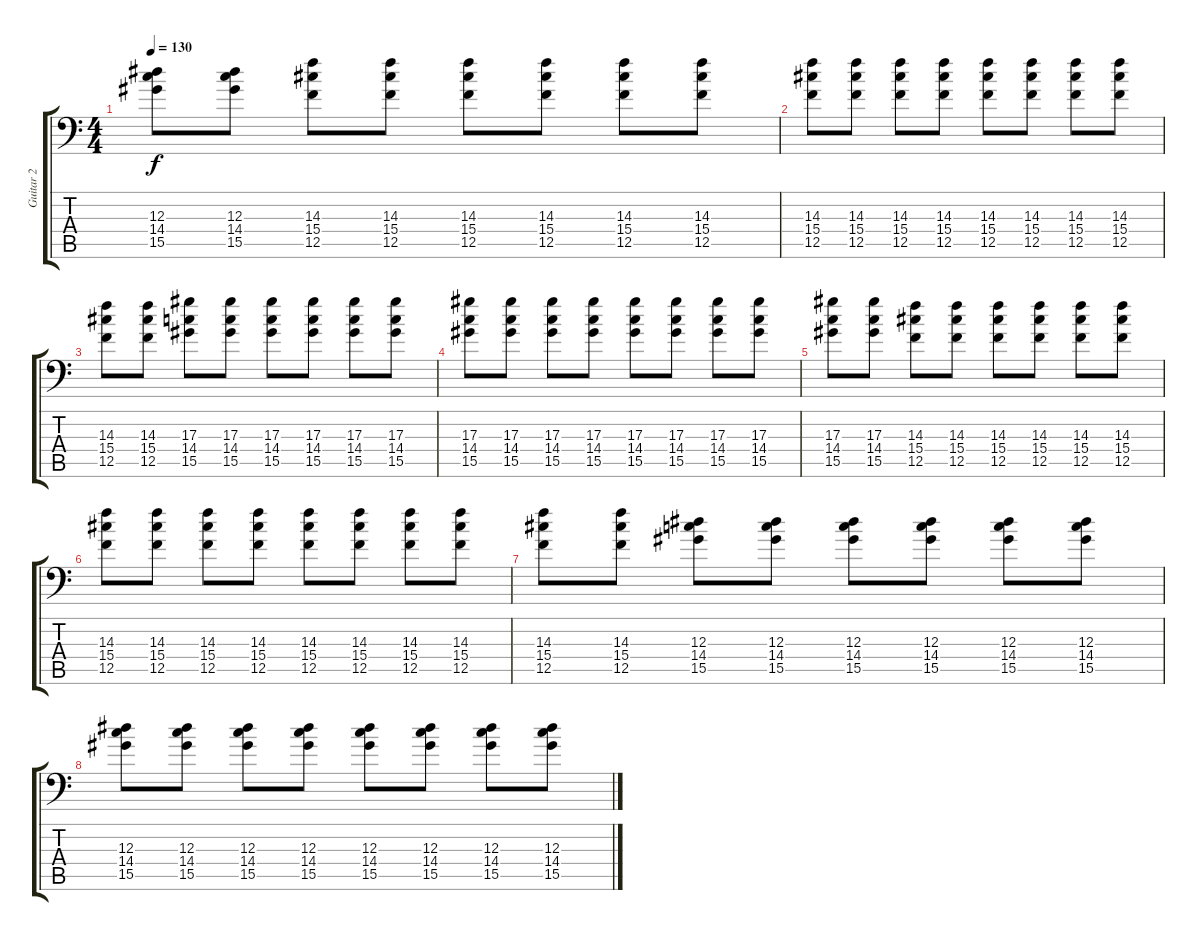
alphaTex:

\track ("Guitar 2" "Guitar 2") {instrument distortionguitar}
\staff {score tabs}
\tuning (C4 G3 Eb3 Bb2 F2 Bb1) {hide}
\ts (4 4)
\tempo 130
\clef f4
\ks c
(12.3 14.4 15.5).8{dy f} (12.3 14.4 15.5).8 (14.3 15.4 12.5).8 (14.3 15.4 12.5).8 (14.3 15.4 12.5).8 (14.3 15.4 12.5).8 (14.3 15.4 12.5).8 (14.3 15.4 12.5).8 |
(14.3 15.4 12.5).8 (14.3 15.4 12.5).8 (14.3 15.4 12.5).8 (14.3 15.4 12.5).8 (14.3 15.4 12.5).8 (14.3 15.4 12.5).8 (14.3 15.4 12.5).8 (14.3 15.4 12.5).8 |
(14.3 15.4 12.5).8 (14.3 15.4 12.5).8 (17.3 14.4 15.5).8 (17.3 14.4 15.5).8 (17.3 14.4 15.5).8 (17.3 14.4 15.5).8 (17.3 14.4 15.5).8 (17.3 14.4 15.5).8 |
(17.3 14.4 15.5).8 (17.3 14.4 15.5).8 (17.3 14.4 15.5).8 (17.3 14.4 15.5).8 (17.3 14.4 15.5).8 (17.3 14.4 15.5).8 (17.3 14.4 15.5).8 (17.3 14.4 15.5).8 |
(17.3 14.4 15.5).8 (17.3 14.4 15.5).8 (14.3 15.4 12.5).8 (14.3 15.4 12.5).8 (14.3 15.4 12.5).8 (14.3 15.4 12.5).8 (14.3 15.4 12.5).8 (14.3 15.4 12.5).8 |
(14.3 15.4 12.5).8 (14.3 15.4 12.5).8 (14.3 15.4 12.5).8 (14.3 15.4 12.5).8 (14.3 15.4 12.5).8 (14.3 15.4 12.5).8 (14.3 15.4 12.5).8 (14.3 15.4 12.5).8 |
(14.3 15.4 12.5).8 (14.3 15.4 12.5).8 (12.3 14.4 15.5).8 (12.3 14.4 15.5).8 (12.3 14.4 15.5).8 (12.3 14.4 15.5).8 (12.3 14.4 15.5).8 (12.3 14.4 15.5).8 |
(12.3 14.4 15.5).8 (12.3 14.4 15.5).8 (12.3 14.4 15.5).8 (12.3 14.4 15.5).8 (12.3 14.4 15.5).8 (12.3 14.4 15.5).8 (12.3 14.4 15.5).8 (12.3 14.4 15.5).8
